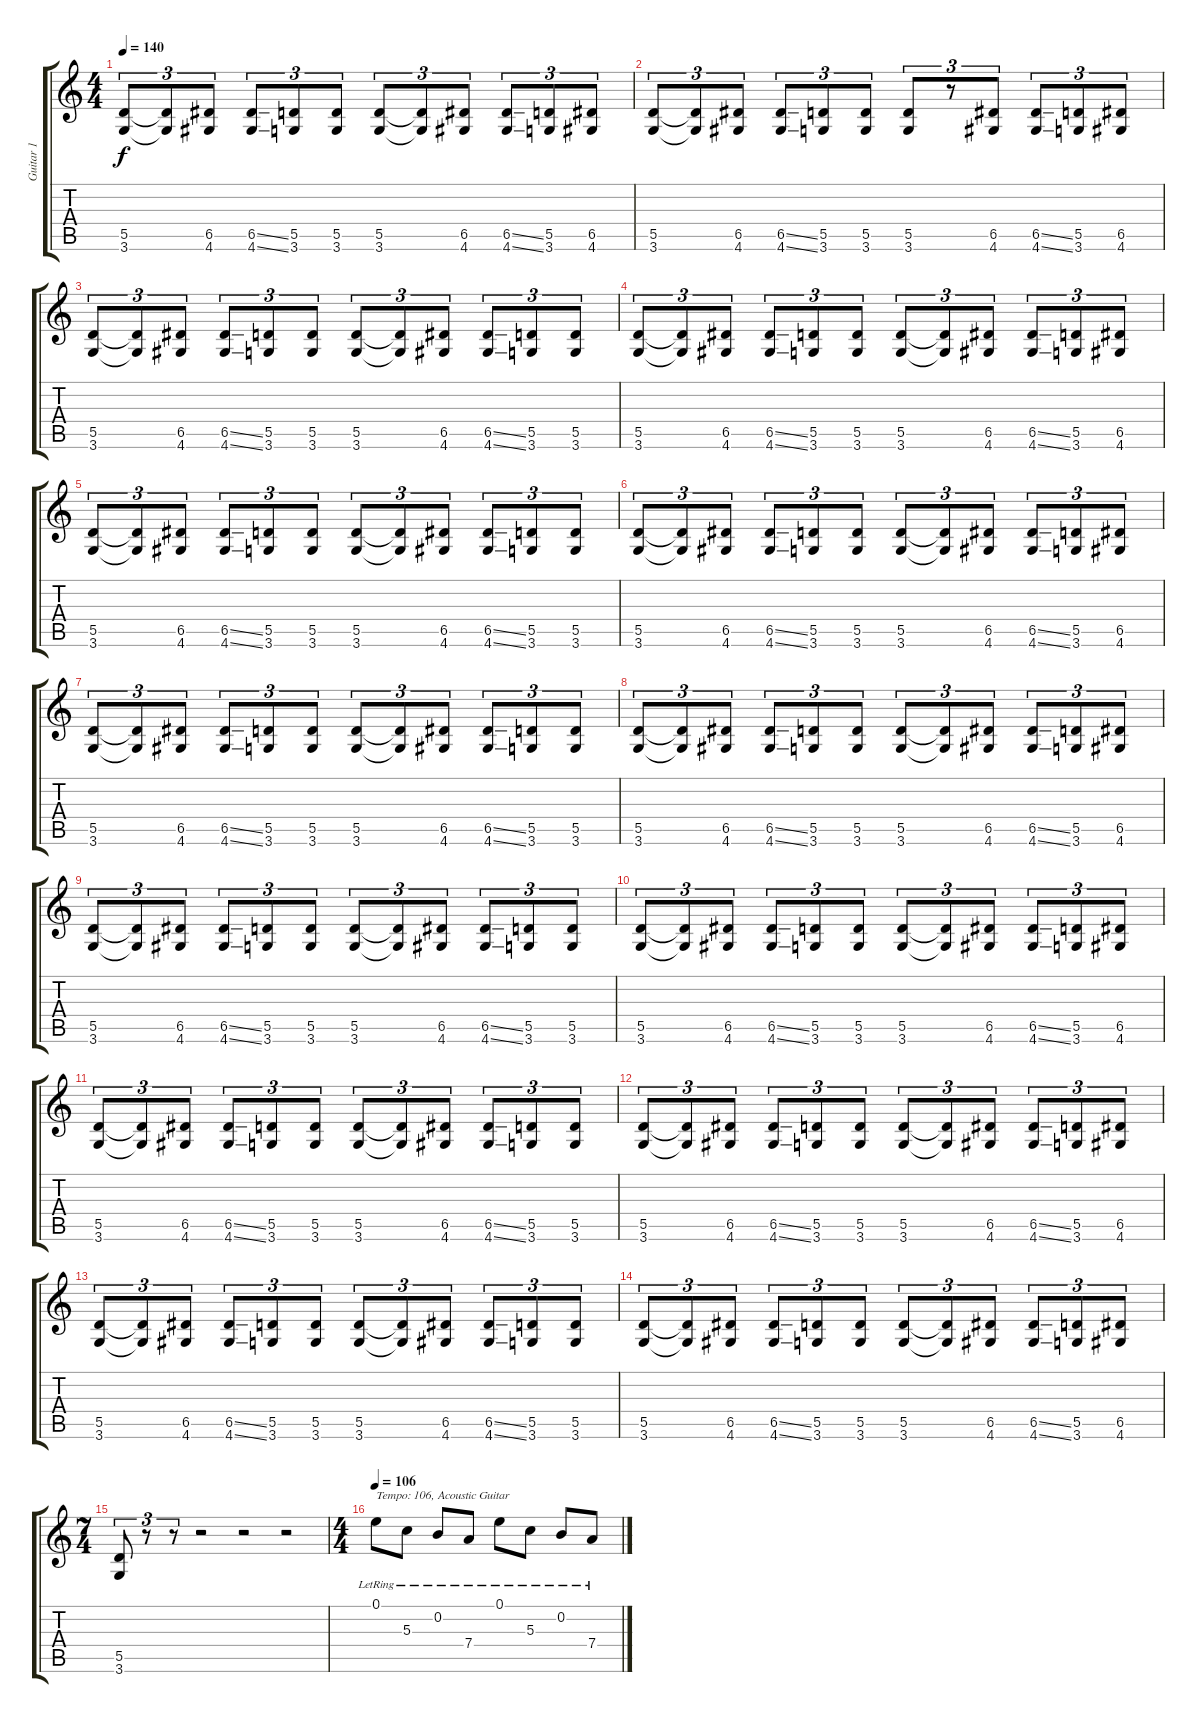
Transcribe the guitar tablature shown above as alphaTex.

\track ("Guitar 1" "Guitar 1") {instrument distortionguitar}
\staff {score tabs}
\tuning (E4 B3 G3 D3 A2 E2) {hide}
\ts (4 4)
\tempo 140
\clef g2
\ks c
(5.5 3.6).8{tu (3 2) dy f} (5.5{t} 3.6{t}).8{tu (3 2)} (6.5 4.6).8{tu (3 2)} (6.5{ss} 4.6{ss}).8{tu (3 2)} (5.5 3.6).8{tu (3 2)} (5.5 3.6).8{tu (3 2)} (5.5 3.6).8{tu (3 2)} (5.5{t} 3.6{t}).8{tu (3 2)} (6.5 4.6).8{tu (3 2)} (6.5{ss} 4.6{ss}).8{tu (3 2)} (5.5 3.6).8{tu (3 2)} (6.5 4.6).8{tu (3 2)} |
(5.5 3.6).8{tu (3 2)} (5.5{t} 3.6{t}).8{tu (3 2)} (6.5 4.6).8{tu (3 2)} (6.5{ss} 4.6{ss}).8{tu (3 2)} (5.5 3.6).8{tu (3 2)} (5.5 3.6).8{tu (3 2)} (5.5 3.6).8{tu (3 2)} r.8{tu (3 2)} (6.5 4.6).8{tu (3 2)} (6.5{ss} 4.6{ss}).8{tu (3 2)} (5.5 3.6).8{tu (3 2)} (6.5 4.6).8{tu (3 2)} |
(5.5 3.6).8{tu (3 2)} (5.5{t} 3.6{t}).8{tu (3 2)} (6.5 4.6).8{tu (3 2)} (6.5{ss} 4.6{ss}).8{tu (3 2)} (5.5 3.6).8{tu (3 2)} (5.5 3.6).8{tu (3 2)} (5.5 3.6).8{tu (3 2)} (5.5{t} 3.6{t}).8{tu (3 2)} (6.5 4.6).8{tu (3 2)} (6.5{ss} 4.6{ss}).8{tu (3 2)} (5.5 3.6).8{tu (3 2)} (5.5 3.6).8{tu (3 2)} |
(5.5 3.6).8{tu (3 2)} (5.5{t} 3.6{t}).8{tu (3 2)} (6.5 4.6).8{tu (3 2)} (6.5{ss} 4.6{ss}).8{tu (3 2)} (5.5 3.6).8{tu (3 2)} (5.5 3.6).8{tu (3 2)} (5.5 3.6).8{tu (3 2)} (5.5{t} 3.6{t}).8{tu (3 2)} (6.5 4.6).8{tu (3 2)} (6.5{ss} 4.6{ss}).8{tu (3 2)} (5.5 3.6).8{tu (3 2)} (6.5 4.6).8{tu (3 2)} |
(5.5 3.6).8{tu (3 2)} (5.5{t} 3.6{t}).8{tu (3 2)} (6.5 4.6).8{tu (3 2)} (6.5{ss} 4.6{ss}).8{tu (3 2)} (5.5 3.6).8{tu (3 2)} (5.5 3.6).8{tu (3 2)} (5.5 3.6).8{tu (3 2)} (5.5{t} 3.6{t}).8{tu (3 2)} (6.5 4.6).8{tu (3 2)} (6.5{ss} 4.6{ss}).8{tu (3 2)} (5.5 3.6).8{tu (3 2)} (5.5 3.6).8{tu (3 2)} |
(5.5 3.6).8{tu (3 2)} (5.5{t} 3.6{t}).8{tu (3 2)} (6.5 4.6).8{tu (3 2)} (6.5{ss} 4.6{ss}).8{tu (3 2)} (5.5 3.6).8{tu (3 2)} (5.5 3.6).8{tu (3 2)} (5.5 3.6).8{tu (3 2)} (5.5{t} 3.6{t}).8{tu (3 2)} (6.5 4.6).8{tu (3 2)} (6.5{ss} 4.6{ss}).8{tu (3 2)} (5.5 3.6).8{tu (3 2)} (6.5 4.6).8{tu (3 2)} |
(5.5 3.6).8{tu (3 2)} (5.5{t} 3.6{t}).8{tu (3 2)} (6.5 4.6).8{tu (3 2)} (6.5{ss} 4.6{ss}).8{tu (3 2)} (5.5 3.6).8{tu (3 2)} (5.5 3.6).8{tu (3 2)} (5.5 3.6).8{tu (3 2)} (5.5{t} 3.6{t}).8{tu (3 2)} (6.5 4.6).8{tu (3 2)} (6.5{ss} 4.6{ss}).8{tu (3 2)} (5.5 3.6).8{tu (3 2)} (5.5 3.6).8{tu (3 2)} |
(5.5 3.6).8{tu (3 2)} (5.5{t} 3.6{t}).8{tu (3 2)} (6.5 4.6).8{tu (3 2)} (6.5{ss} 4.6{ss}).8{tu (3 2)} (5.5 3.6).8{tu (3 2)} (5.5 3.6).8{tu (3 2)} (5.5 3.6).8{tu (3 2)} (5.5{t} 3.6{t}).8{tu (3 2)} (6.5 4.6).8{tu (3 2)} (6.5{ss} 4.6{ss}).8{tu (3 2)} (5.5 3.6).8{tu (3 2)} (6.5 4.6).8{tu (3 2)} |
(5.5 3.6).8{tu (3 2)} (5.5{t} 3.6{t}).8{tu (3 2)} (6.5 4.6).8{tu (3 2)} (6.5{ss} 4.6{ss}).8{tu (3 2)} (5.5 3.6).8{tu (3 2)} (5.5 3.6).8{tu (3 2)} (5.5 3.6).8{tu (3 2)} (5.5{t} 3.6{t}).8{tu (3 2)} (6.5 4.6).8{tu (3 2)} (6.5{ss} 4.6{ss}).8{tu (3 2)} (5.5 3.6).8{tu (3 2)} (5.5 3.6).8{tu (3 2)} |
(5.5 3.6).8{tu (3 2)} (5.5{t} 3.6{t}).8{tu (3 2)} (6.5 4.6).8{tu (3 2)} (6.5{ss} 4.6{ss}).8{tu (3 2)} (5.5 3.6).8{tu (3 2)} (5.5 3.6).8{tu (3 2)} (5.5 3.6).8{tu (3 2)} (5.5{t} 3.6{t}).8{tu (3 2)} (6.5 4.6).8{tu (3 2)} (6.5{ss} 4.6{ss}).8{tu (3 2)} (5.5 3.6).8{tu (3 2)} (6.5 4.6).8{tu (3 2)} |
(5.5 3.6).8{tu (3 2)} (5.5{t} 3.6{t}).8{tu (3 2)} (6.5 4.6).8{tu (3 2)} (6.5{ss} 4.6{ss}).8{tu (3 2)} (5.5 3.6).8{tu (3 2)} (5.5 3.6).8{tu (3 2)} (5.5 3.6).8{tu (3 2)} (5.5{t} 3.6{t}).8{tu (3 2)} (6.5 4.6).8{tu (3 2)} (6.5{ss} 4.6{ss}).8{tu (3 2)} (5.5 3.6).8{tu (3 2)} (5.5 3.6).8{tu (3 2)} |
(5.5 3.6).8{tu (3 2)} (5.5{t} 3.6{t}).8{tu (3 2)} (6.5 4.6).8{tu (3 2)} (6.5{ss} 4.6{ss}).8{tu (3 2)} (5.5 3.6).8{tu (3 2)} (5.5 3.6).8{tu (3 2)} (5.5 3.6).8{tu (3 2)} (5.5{t} 3.6{t}).8{tu (3 2)} (6.5 4.6).8{tu (3 2)} (6.5{ss} 4.6{ss}).8{tu (3 2)} (5.5 3.6).8{tu (3 2)} (6.5 4.6).8{tu (3 2)} |
(5.5 3.6).8{tu (3 2)} (5.5{t} 3.6{t}).8{tu (3 2)} (6.5 4.6).8{tu (3 2)} (6.5{ss} 4.6{ss}).8{tu (3 2)} (5.5 3.6).8{tu (3 2)} (5.5 3.6).8{tu (3 2)} (5.5 3.6).8{tu (3 2)} (5.5{t} 3.6{t}).8{tu (3 2)} (6.5 4.6).8{tu (3 2)} (6.5{ss} 4.6{ss}).8{tu (3 2)} (5.5 3.6).8{tu (3 2)} (5.5 3.6).8{tu (3 2)} |
(5.5 3.6).8{tu (3 2)} (5.5{t} 3.6{t}).8{tu (3 2)} (6.5 4.6).8{tu (3 2)} (6.5{ss} 4.6{ss}).8{tu (3 2)} (5.5 3.6).8{tu (3 2)} (5.5 3.6).8{tu (3 2)} (5.5 3.6).8{tu (3 2)} (5.5{t} 3.6{t}).8{tu (3 2)} (6.5 4.6).8{tu (3 2)} (6.5{ss} 4.6{ss}).8{tu (3 2)} (5.5 3.6).8{tu (3 2)} (6.5 4.6).8{tu (3 2)} |
\ts (7 4)
(5.5 3.6).8{tu (3 2)} r.8{tu (3 2)} r.8{tu (3 2)} r.2 r.2 r.2{volume 0} |
\ts (4 4)
\tempo 106
0.1{lr}.8{txt "Tempo: 106, Acoustic Guitar" volume 14 instrument acousticguitarsteel} 5.3{lr}.8 0.2{lr}.8 7.4{lr}.8 0.1{lr}.8 5.3{lr}.8 0.2{lr}.8 7.4{lr}.8
